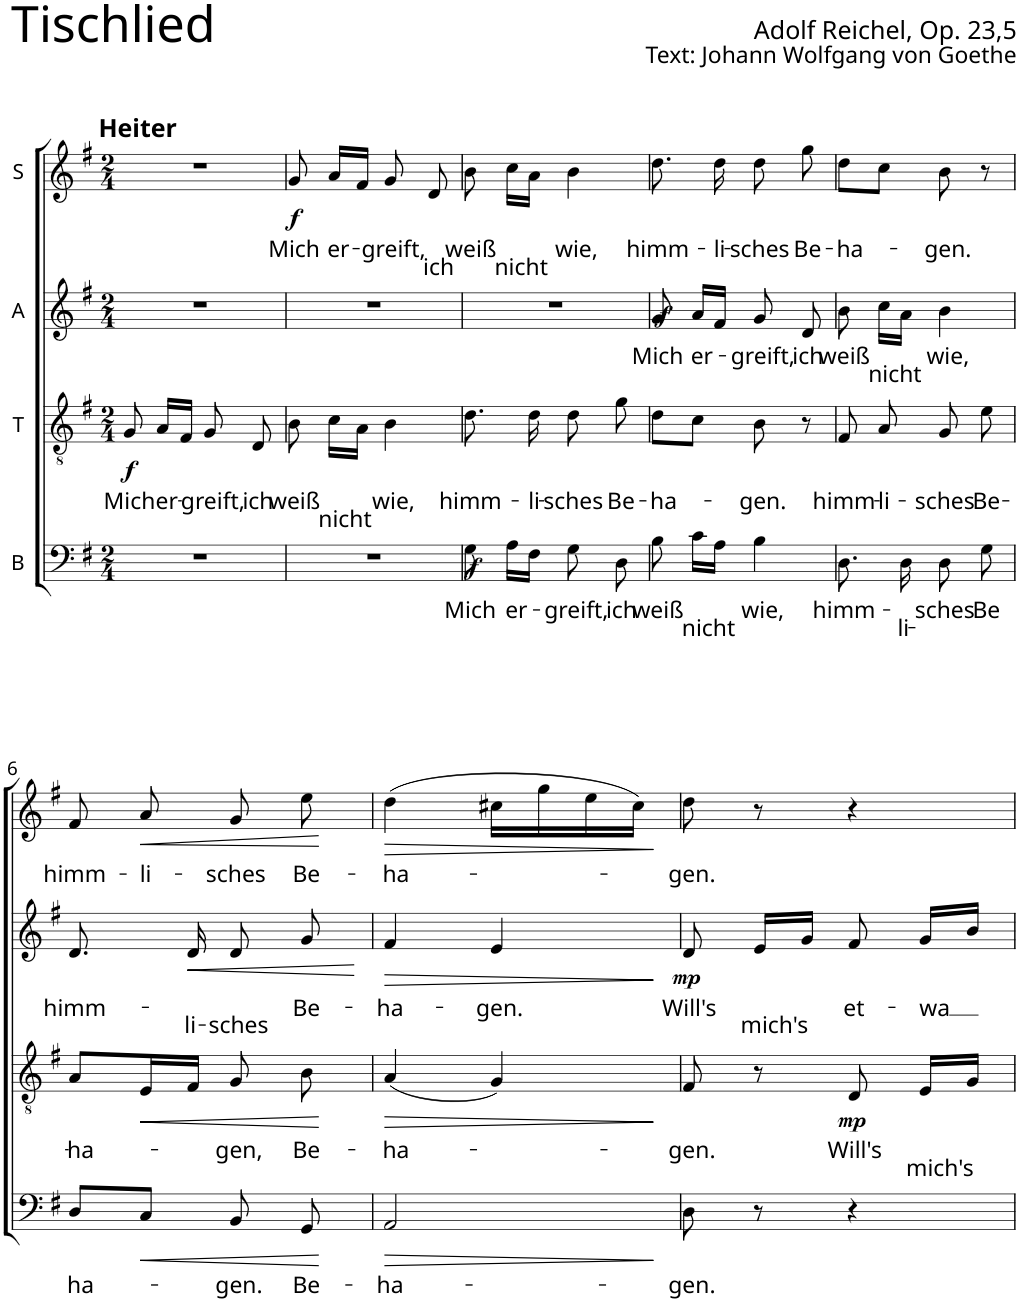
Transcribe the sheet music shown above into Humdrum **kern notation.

**kern	**text	**dynam	**kern	**text	**dynam	**kern	**text	**dynam	**kern	**text	**dynam
*part4	*part4	*part4	*part3	*part3	*part3	*part2	*part2	*part2	*part1	*part1	*part1
*staff4	*staff4	*staff4	*staff3	*staff3	*staff3	*staff2	*staff2	*staff2	*staff1	*staff1	*staff1
*I"B	*	*	*I"T	*	*	*I"A	*	*	*I"S	*	*
*clefF4	*	*	*clefGv2	*	*	*clefG2	*	*	*clefG2	*	*
*k[f#]	*	*	*k[f#]	*	*	*k[f#]	*	*	*k[f#]	*	*
*M2/4	*	*	*M2/4	*	*	*M2/4	*	*	*M2/4	*	*
=1	=1	=1	=1	=1	=1	=1	=1	=1	=1	=1	=1
!	!	!	!	!	!	!	!	!	!LO:TX:a:B:t=Heiter	!	!
!	!	!	!	!LO:LY:b	!LO:DY:b	!	!	!	!	!	!
2r	.	.	8G/	Mich	f	2r	.	.	2r	.	.
!	!	!	!	!LO:LY:b	!	!	!	!	!	!	!
.	.	.	16A/LL	er-	.	.	.	.	.	.	.
.	.	.	16F#/JJ	.	.	.	.	.	.	.	.
!	!	!	!	!LO:LY:b	!	!	!	!	!	!	!
.	.	.	8G/	-greift,	.	.	.	.	.	.	.
!	!	!	!	!LO:LY:b	!	!	!	!	!	!	!
.	.	.	8D/	ich	.	.	.	.	.	.	.
=2	=2	=2	=2	=2	=2	=2	=2	=2	=2	=2	=2
!	!	!	!	!LO:LY:b	!	!	!	!	!	!LO:LY:b	!LO:DY:b
2r	.	.	8B\	weiß	.	2r	.	.	8g/	Mich	f
!	!	!	!	!LO:LY:b	!	!	!	!	!	!LO:LY:b	!
.	.	.	16c\LL	nicht	.	.	.	.	16a/LL	er-	.
.	.	.	16A\JJ	.	.	.	.	.	16f#/JJ	.	.
!	!	!	!	!LO:LY:b	!	!	!	!	!	!LO:LY:b	!
.	.	.	4B\	wie,	.	.	.	.	8g/	-greift,	.
!	!	!	!	!	!	!	!	!	!	!LO:LY:b	!
.	.	.	.	.	.	.	.	.	8d/	ich	.
=3	=3	=3	=3	=3	=3	=3	=3	=3	=3	=3	=3
!	!LO:LY:b	!LO:DY:b	!	!LO:LY:b	!	!	!	!	!	!LO:LY:b	!
8G\	Mich	f	8.d\	himm-	.	2r	.	.	8b\	weiß	.
!	!LO:LY:b	!	!	!	!	!	!	!	!	!LO:LY:b	!
16A\LL	er-	.	.	.	.	.	.	.	16cc\LL	nicht	.
!	!	!	!	!LO:LY:b	!	!	!	!	!	!	!
16F#\JJ	.	.	16d\	-li-	.	.	.	.	16a\JJ	.	.
!	!LO:LY:b	!	!	!LO:LY:b	!	!	!	!	!	!LO:LY:b	!
8G\	-greift,	.	8d\	-sches	.	.	.	.	4b\	wie,	.
!	!LO:LY:b	!	!	!LO:LY:b	!	!	!	!	!	!	!
8D\	ich	.	8g\	Be-	.	.	.	.	.	.	.
=4	=4	=4	=4	=4	=4	=4	=4	=4	=4	=4	=4
!	!LO:LY:b	!	!	!LO:LY:b	!	!	!LO:LY:b	!LO:DY:b	!	!LO:LY:b	!
8B\	weiß	.	8d\L	-ha-	.	8g/	Mich	f	8.dd\	himm-	.
!	!LO:LY:b	!	!	!	!	!	!LO:LY:b	!	!	!	!
16c\LL	nicht	.	8c\J	.	.	16a/LL	er-	.	.	.	.
!	!	!	!	!	!	!	!	!	!	!LO:LY:b	!
16A\JJ	.	.	.	.	.	16f#/JJ	.	.	16dd\	-li-	.
!	!LO:LY:b	!	!	!LO:LY:b	!	!	!LO:LY:b	!	!	!LO:LY:b	!
4B\	wie,	.	8B\	-gen.	.	8g/	-greift,	.	8dd\	-sches	.
!	!	!	!	!	!	!	!LO:LY:b	!	!	!LO:LY:b	!
.	.	.	8r	.	.	8d/	ich	.	8gg\	Be-	.
=5	=5	=5	=5	=5	=5	=5	=5	=5	=5	=5	=5
!	!LO:LY:b	!	!	!LO:LY:b	!	!	!LO:LY:b	!	!	!LO:LY:b	!
8.D\	himm-	.	8F#/	himm-	.	8b\	weiß	.	8dd\L	-ha-	.
!	!	!	!	!LO:LY:b	!	!	!LO:LY:b	!	!	!	!
.	.	.	8A/	-li-	.	16cc\LL	nicht	.	8cc\J	.	.
!	!LO:LY:b	!	!	!	!	!	!	!	!	!	!
16D\	-li-	.	.	.	.	16a\JJ	.	.	.	.	.
!	!LO:LY:b	!	!	!LO:LY:b	!	!	!LO:LY:b	!	!	!LO:LY:b	!
8D\	-sches	.	8G/	-sches	.	4b\	wie,	.	8b\	-gen.	.
!	!LO:LY:b	!	!	!LO:LY:b	!	!	!	!	!	!	!
8G\	Be	.	8e\	Be-	.	.	.	.	8r	.	.
!!LO:LB:g=z
=6	=6	=6	=6	=6	=6	=6	=6	=6	=6	=6	=6
!	!LO:LY:b	!	!	!LO:LY:b	!	!	!LO:LY:b	!	!	!LO:LY:b	!
8D/L	-ha-	.	8A/L	-ha-	.	8.d/	himm-	.	8f#/	himm-	.
!	!	!LO:HP:b	!	!	!LO:HP:b	!	!	!	!	!LO:LY:b	!LO:HP:b
8C/J	.	<	16E/L	.	<	.	.	.	8a/	-li-	<
!	!	!	!	!	!	!	!LO:LY:b	!LO:HP:b	!	!	!
.	.	.	16F#/JJ	.	.	16d/	-li-	<	.	.	.
!	!LO:LY:b	!	!	!LO:LY:b	!	!	!LO:LY:b	!	!	!LO:LY:b	!
8BB/	-gen.	.	8G/	-gen,	.	8d/	-sches	.	8g/	-sches	.
!	!LO:LY:b	!	!	!LO:LY:b	!	!	!LO:LY:b	!	!	!LO:LY:b	!
8GG/	Be-	[	8B\	Be-	[	8g/	Be-	[	8ee\	Be-	[
=7	=7	=7	=7	=7	=7	=7	=7	=7	=7	=7	=7
!	!LO:LY:b	!LO:HP:b	!	!LO:LY:b	!LO:HP:b	!	!LO:LY:b	!LO:HP:b	!	!LO:LY:b	!LO:HP:b
2AA/	-ha-	>	(4A/	-ha-	>	4f#/	-ha-	>	(4dd\	-ha-	>
!	!	!	!	!	!	!	!LO:LY:b	!	!	!	!
.	.	.	4G/)	.	.	4e/	-gen.	.	16cc#X\LL	.	.
.	.	.	.	.	.	.	.	.	16gg\	.	.
.	.	.	.	.	.	.	.	.	16ee\	.	.
.	.	.	.	.	.	.	.	.	16cc#\JJ)	.	.
.	.	]	.	.	]	.	.	]	.	.	]
=8	=8	=8	=8	=8	=8	=8	=8	=8	=8	=8	=8
!	!LO:LY:b	!	!	!LO:LY:b	!	!	!LO:LY:b	!LO:DY:b	!	!LO:LY:b	!
8D\	-gen.	.	8F#/	-gen.	.	8d/	Will's	mp	8dd\	-gen.	.
!	!	!	!	!	!	!	!LO:LY:b	!	!	!	!
8r	.	.	8r	.	.	16e/LL	mich's	.	8r	.	.
.	.	.	.	.	.	16g/JJ	.	.	.	.	.
!	!	!	!	!LO:LY:b	!LO:DY:b	!	!LO:LY:b	!	!	!	!
4r	.	.	8D/	Will's	mp	8f#/	et-	.	4r	.	.
!	!	!	!	!LO:LY:b	!	!	!LO:LY:b	!	!	!	!
.	.	.	16E/LL	mich's	.	16g/LL	-wa	.	.	.	.
.	.	.	16G/JJ	.	.	16b/JJ	.	.	.	.	.
=	=	=	=	=	=	=	=	=	=	=	=
*-	*-	*-	*-	*-	*-	*-	*-	*-	*-	*-	*-
